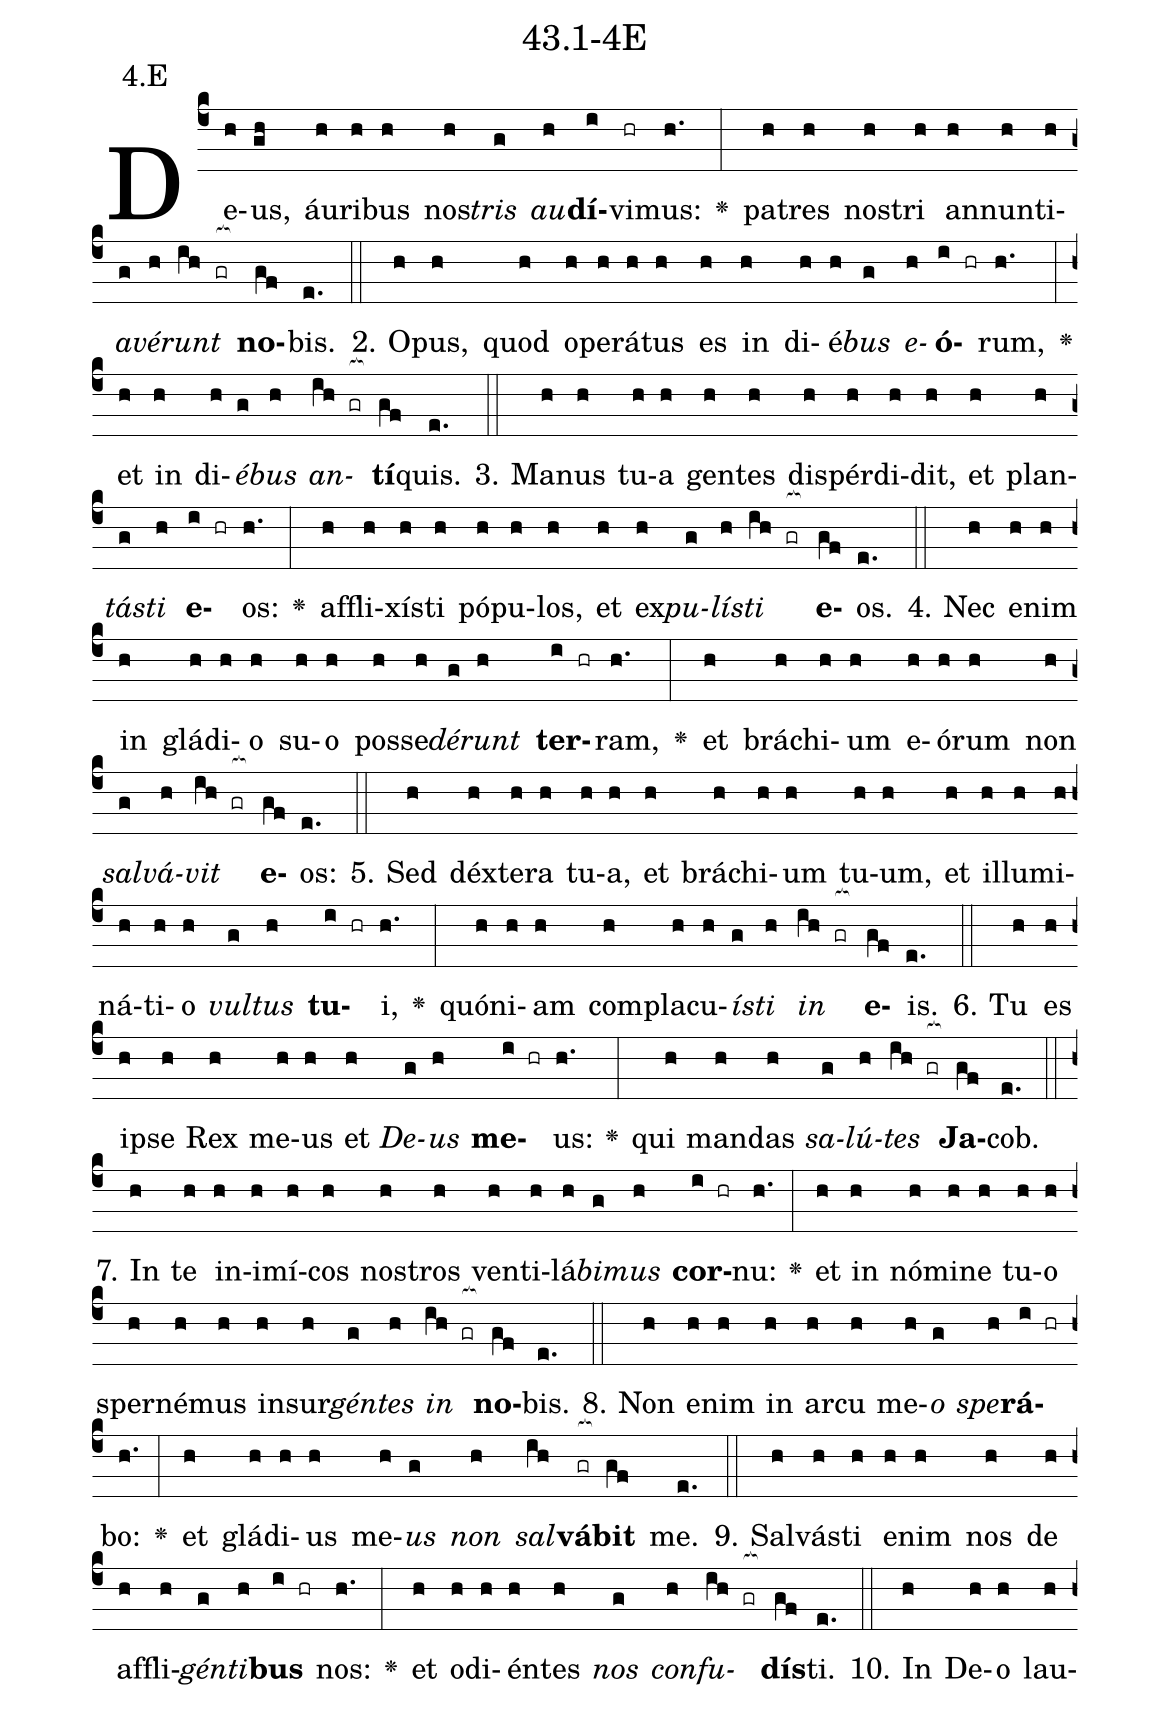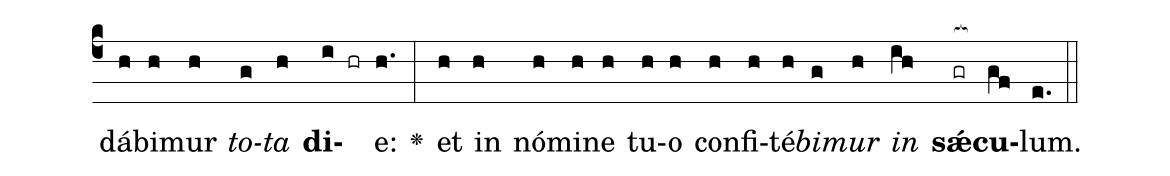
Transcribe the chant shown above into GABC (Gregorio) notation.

name: 43.1-4E;
annotation: 4.E;
%%
(c4)De(h)us,(gh) áu(h)ri(h)bus(h) nos(h)<i>tris</i>(g) <i>au</i>(h)<b>dí</b>(i)vi(hr)mus:(h.) <v>\greheightstar</v>(:) pa(h)tres(h) nos(h)tri(h) an(h)nun(h)ti(h)<i>a</i>(g)<i>vé</i>(h)<i>runt</i>(ih gr[ocb:1{]) <b>no</b>(gf[ocb:0}])bis.(e.) (::)
2. O(h)pus,(h) quod(h) o(h)pe(h)rá(h)tus(h) es(h) in(h) di(h)é(h)<i>bus</i>(g) <i>e</i>(h)<b>ó</b>(i hr)rum,(h.) <v>\greheightstar</v>(:) et(h) in(h) di(h)<i>é</i>(g)<i>bus</i>(h) <i>an</i>(ih gr[ocb:1{])<b>tí</b>(gf[ocb:0}])quis.(e.) (::)
3. Ma(h)nus(h) tu(h)a(h) gen(h)tes(h) dis(h)pér(h)di(h)dit,(h) et(h) plan(h)<i>tás</i>(g)<i>ti</i>(h) <b>e</b>(i hr)os:(h.) <v>\greheightstar</v>(:) af(h)fli(h)xís(h)ti(h) pó(h)pu(h)los,(h) et(h) ex(h)<i>pu</i>(g)<i>lís</i>(h)<i>ti</i>(ih gr[ocb:1{]) <b>e</b>(gf[ocb:0}])os.(e.) (::)
4. Nec(h) e(h)nim(h) in(h) glá(h)di(h)o(h) su(h)o(h) pos(h)se(h)<i>dé</i>(g)<i>runt</i>(h) <b>ter</b>(i hr)ram,(h.) <v>\greheightstar</v>(:) et(h) brá(h)chi(h)um(h) e(h)ó(h)rum(h) non(h) <i>sal</i>(g)<i>vá</i>(h)<i>vit</i>(ih gr[ocb:1{]) <b>e</b>(gf[ocb:0}])os:(e.) (::)
5. Sed(h) déx(h)te(h)ra(h) tu(h)a,(h) et(h) brá(h)chi(h)um(h) tu(h)um,(h) et(h) il(h)lu(h)mi(h)ná(h)ti(h)o(h) <i>vul</i>(g)<i>tus</i>(h) <b>tu</b>(i hr)i,(h.) <v>\greheightstar</v>(:) quón(h)i(h)am(h) com(h)pla(h)cu(h)<i>ís</i>(g)<i>ti</i>(h) <i>in</i>(ih gr[ocb:1{]) <b>e</b>(gf[ocb:0}])is.(e.) (::)
6. Tu(h) es(h) ip(h)se(h) Rex(h) me(h)us(h) et(h) <i>De</i>(g)<i>us</i>(h) <b>me</b>(i hr)us:(h.) <v>\greheightstar</v>(:) qui(h) man(h)das(h) <i>sa</i>(g)<i>lú</i>(h)<i>tes</i>(ih gr[ocb:1{]) <b>Ja</b>(gf[ocb:0}])cob.(e.) (::)
7. In(h) te(h) in(h)i(h)mí(h)cos(h) nos(h)tros(h) ven(h)ti(h)lá(h)<i>bi</i>(g)<i>mus</i>(h) <b>cor</b>(i hr)nu:(h.) <v>\greheightstar</v>(:) et(h) in(h) nó(h)mi(h)ne(h) tu(h)o(h) sper(h)né(h)mus(h) in(h)sur(h)<i>gén</i>(g)<i>tes</i>(h) <i>in</i>(ih gr[ocb:1{]) <b>no</b>(gf[ocb:0}])bis.(e.) (::)
8. Non(h) e(h)nim(h) in(h) ar(h)cu(h) me(h)<i>o</i>(g) <i>spe</i>(h)<b>rá</b>(i hr)bo:(h.) <v>\greheightstar</v>(:) et(h) glá(h)di(h)us(h) me(h)<i>us</i>(g) <i>non</i>(h) <i>sal</i>(ih)<b>vá</b>(gr[ocb:1{])<b>bit</b>(gf[ocb:0}]) me.(e.) (::)
9. Sal(h)vás(h)ti(h) e(h)nim(h) nos(h) de(h) af(h)fli(h)<i>gén</i>(g)<i>ti</i>(h)<b>bus</b>(i hr) nos:(h.) <v>\greheightstar</v>(:) et(h) o(h)di(h)én(h)tes(h) <i>nos</i>(g) <i>con</i>(h)<i>fu</i>(ih gr[ocb:1{])<b>dís</b>(gf[ocb:0}])ti.(e.) (::)
10. In(h) De(h)o(h) lau(h)dá(h)bi(h)mur(h) <i>to</i>(g)<i>ta</i>(h) <b>di</b>(i hr)e:(h.) <v>\greheightstar</v>(:) et(h) in(h) nó(h)mi(h)ne(h) tu(h)o(h) con(h)fi(h)té(h)<i>bi</i>(g)<i>mur</i>(h) <i>in</i>(ih) <b>sǽ</b>(gr[ocb:1{])<b>cu</b>(gf[ocb:0}])lum.(e.) (::)
